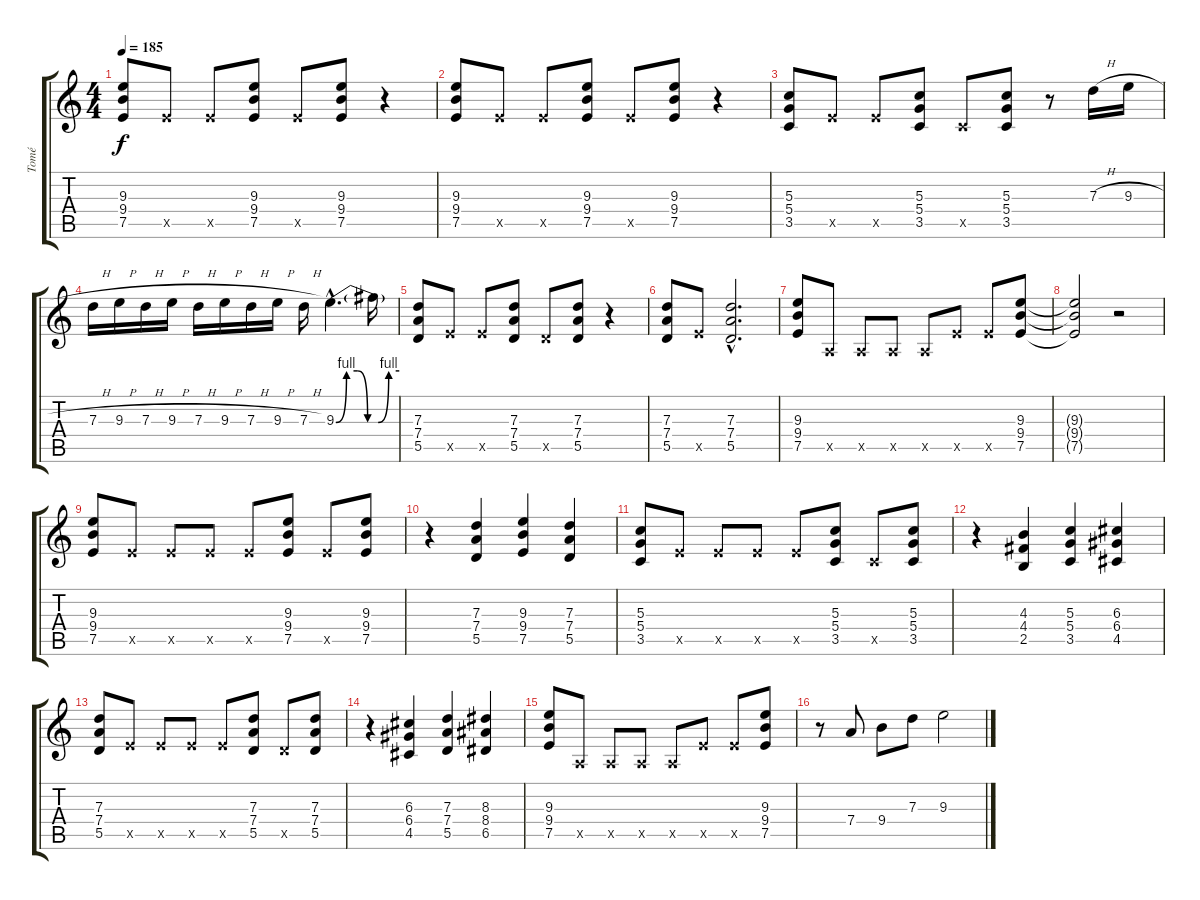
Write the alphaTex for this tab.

\track ("Tomé" "Tomé") {instrument overdrivenguitar}
\staff {score tabs}
\tuning (E4 B3 G3 D3 A2 E2) {hide}
\ts (4 4)
\tempo 185
\clef g2
\ks c
(9.3 9.4 7.5).8{dy f} 7.5{x}.8 7.5{x}.8 (9.3 9.4 7.5).8 7.5{x}.8 (9.3 9.4 7.5).8 r.4 |
(9.3 9.4 7.5).8 7.5{x}.8 7.5{x}.8 (9.3 9.4 7.5).8 7.5{x}.8 (9.3 9.4 7.5).8 r.4 |
(5.3 5.4 3.5).8 7.5{x}.8 7.5{x}.8 (5.3 5.4 3.5).8 3.5{x}.8 (5.3 5.4 3.5).8 r.8 7.3{h}.16 9.3{h}.16 |
7.3{h}.16 9.3{h}.16 7.3{h}.16 9.3{h}.16 7.3{h}.16 9.3{h}.16 7.3{h}.16 9.3{h}.16 7.3{h}.16 9.3{be (custom 0 0 10 4 20 4 30 0 40 0 50 4 60 4) hac}.4{d} 9.3{t}.16 |
(7.3 7.4 5.5).8 7.5{x}.8 7.5{x}.8 (7.3 7.4 5.5).8 5.5{x}.8 (7.3 7.4 5.5).8 r.4 |
(7.3 7.4 5.5).8 7.5{x}.8 (7.3{hac} 7.4{hac} 5.5{hac}).2{d} |
(9.3 9.4 7.5).8 0.5{x}.8 0.5{x}.8 0.5{x}.8 0.5{x}.8 7.5{x}.8 7.5{x}.8 (9.3 9.4 7.5).8 |
(9.3{t} 9.4{t} 7.5{t}).2 r.2 |
(9.3 9.4 7.5).8 7.5{x}.8 7.5{x}.8 7.5{x}.8 7.5{x}.8 (9.3 9.4 7.5).8 7.5{x}.8 (9.3 9.4 7.5).8 |
r.4 (7.3 7.4 5.5).4 (9.3 9.4 7.5).4 (7.3 7.4 5.5).4 |
(5.3 5.4 3.5).8 7.5{x}.8 7.5{x}.8 7.5{x}.8 7.5{x}.8 (5.3 5.4 3.5).8 3.5{x}.8 (5.3 5.4 3.5).8 |
r.4 (4.3 4.4 2.5).4 (5.3 5.4 3.5).4 (6.3 6.4 4.5).4 |
(7.3 7.4 5.5).8 7.5{x}.8 7.5{x}.8 7.5{x}.8 7.5{x}.8 (7.3 7.4 5.5).8 5.5{x}.8 (7.3 7.4 5.5).8 |
r.4 (6.3 6.4 4.5).4 (7.3 7.4 5.5).4 (8.3 8.4 6.5).4 |
(9.3 9.4 7.5).8 0.5{x}.8 0.5{x}.8 0.5{x}.8 0.5{x}.8 7.5{x}.8 7.5{x}.8 (9.3 9.4 7.5).8 |
r.8 7.4.8 9.4.8 7.3.8 9.3.2
